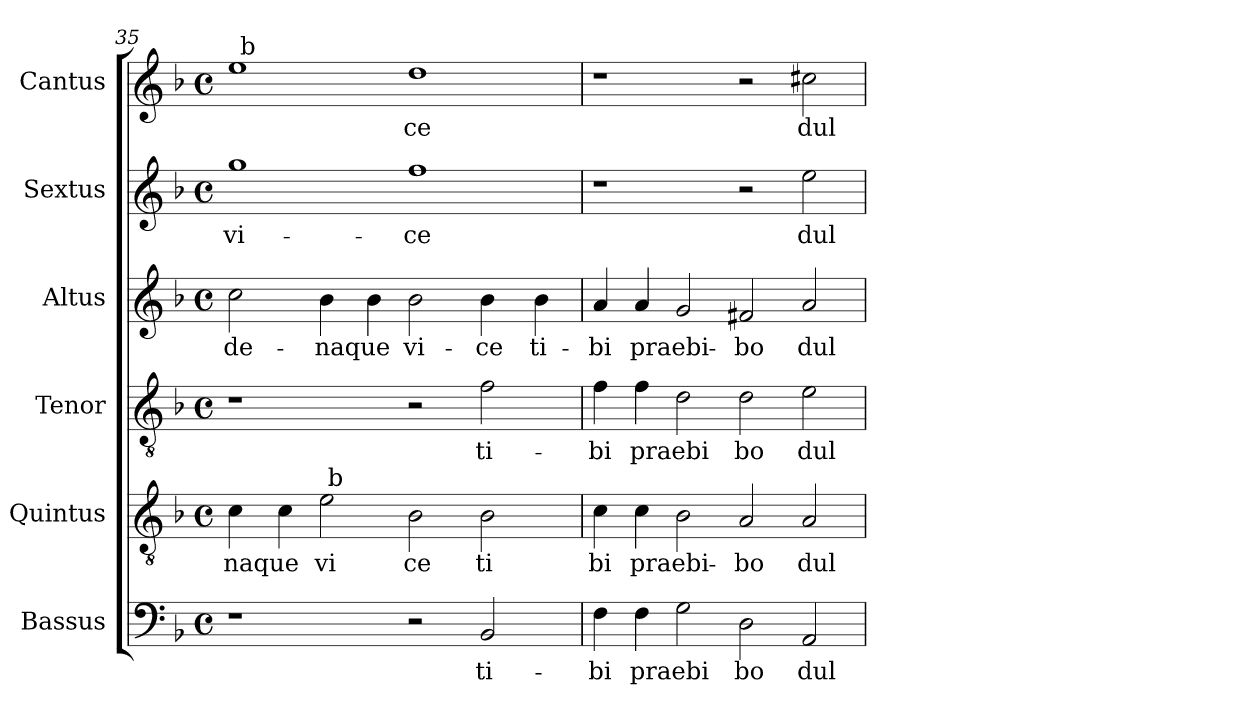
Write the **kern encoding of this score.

**kern	**text	**kern	**text	**kern	**text	**kern	**text	**kern	**text	**kern	**text
*part6	*part6	*part5	*part5	*part4	*part4	*part3	*part3	*part2	*part2	*part1	*part1
*staff6	*staff6	*staff5	*staff5	*staff4	*staff4	*staff3	*staff3	*staff2	*staff2	*staff1	*staff1
*I"Bassus	*	*I"Quintus	*	*I"Tenor	*	*I"Altus	*	*I"Sextus	*	*I"Cantus	*
*clefF4	*	*clefGv2	*	*clefGv2	*	*clefG2	*	*clefG2	*	*clefG2	*
*k[b-]	*	*k[b-]	*	*k[b-]	*	*k[b-]	*	*k[b-]	*	*k[b-]	*
*F:	*	*F:	*	*F:	*	*F:	*	*F:	*	*F:	*
*M4/4	*	*M4/4	*	*M4/4	*	*M4/4	*	*M4/4	*	*M4/4	*
*met(c)	*	*met(c)	*	*met(c)	*	*met(c)	*	*met(c)	*	*met(c)	*
=35	=35	=35	=35	=35	=35	=35	=35	=35	=35	=35	=35
!	!	!	!LO:LY:b	!	!	!	!LO:LY:b:cj	!	!LO:LY:b:cj	!	!
*	*	*^	*	*	*	*	*	*	*	*^	*
1r	.	4c\	2ryy	naque	1r	.	2cc\	-de-	1gg	vi-	1ee	32ryy	.
!	!	!	!	!	!	!	!	!	!	!	!	!LO:TX:a:t=b	!
.	.	.	.	.	.	.	.	.	.	.	.	1ryy	.
.	.	4c\	.	.	.	.	.	.	.	.	.	.	.
!	!	!	!	!LO:LY:b:cj	!	!	!	!LO:LY:b	!	!	!	!	!
.	.	2e\	64ryy	vi	.	.	4b-\	-naque	.	.	.	.	.
!	!	!	!LO:TX:a:t=b	!	!	!	!	!	!	!	!	!	!
.	.	.	1ryy	.	.	.	.	.	.	.	.	.	.
.	.	.	.	.	.	.	4b-\	.	.	.	.	.	.
!	!	!	!	!LO:LY:b:cj	!	!	!	!LO:LY:b:cj	!	!LO:LY:b:cj	!	!	!LO:LY:b:cj
2r	.	2B-\	.	ce	2r	.	2b-\	vi-	1ff	-ce	1dd	.	ce
.	.	.	.	.	.	.	.	.	.	.	.	2ryy	.
!	!LO:LY:b:cj	!	!	!LO:LY:b:cj	!	!LO:LY:b:cj	!	!LO:LY:b:cj	!	!	!	!	!
2BB-/	ti-	2B-\	.	ti	2f\	ti-	4b-\	-ce	.	.	.	.	.
.	.	.	4ryy	.	.	.	.	.	.	.	.	.	.
.	.	.	.	.	.	.	.	.	.	.	.	4...ryy	.
!	!	!	!	!	!	!	!	!LO:LY:b:cj	!	!	!	!	!
.	.	.	.	.	.	.	4b-\	ti-	.	.	.	.	.
.	.	.	8...ryy	.	.	.	.	.	.	.	.	.	.
!!LO:LB:g=z
=36	=36	=36	=36	=36	=36	=36	=36	=36	=36	=36	=36	=36	=36
!	!LO:LY:b:cj	!	!	!LO:LY:b:cj	!	!LO:LY:b:cj	!	!LO:LY:b:cj	!	!	!	!	!
*	*	*v	*v	*	*	*	*	*	*	*	*v	*v	*
4F\	-bi	4c\	bi	4f\	-bi	4a/	-bi	1r	.	1r	.
!	!LO:LY:b:cj	!	!LO:LY:b:cj	!	!LO:LY:b:cj	!	!LO:LY:b:cj	!	!	!	!
4F\	praebi	4c\	praebi-	4f\	praebi	4a/	praebi-	.	.	.	.
2G\	.	2B-\	.	2d\	.	2g/	.	.	.	.	.
!	!LO:LY:b:cj	!	!LO:LY:b:cj	!	!LO:LY:b:cj	!	!LO:LY:b:cj	!	!	!	!
2D\	bo	2A/	-bo	2d\	bo	2f#X/	-bo	2r	.	2r	.
!	!LO:LY:b:cj	!	!LO:LY:b:cj	!	!LO:LY:b:cj	!	!LO:LY:b:cj	!	!LO:LY:b:cj	!	!LO:LY:b:cj
2AA/	dul	2A/	dul-	2e\	dul	2a/	dul-	2ee\	dul	2cc#X\	dul-
=	=	=	=	=	=	=	=	=	=	=	=
*-	*-	*-	*-	*-	*-	*-	*-	*-	*-	*-	*-
